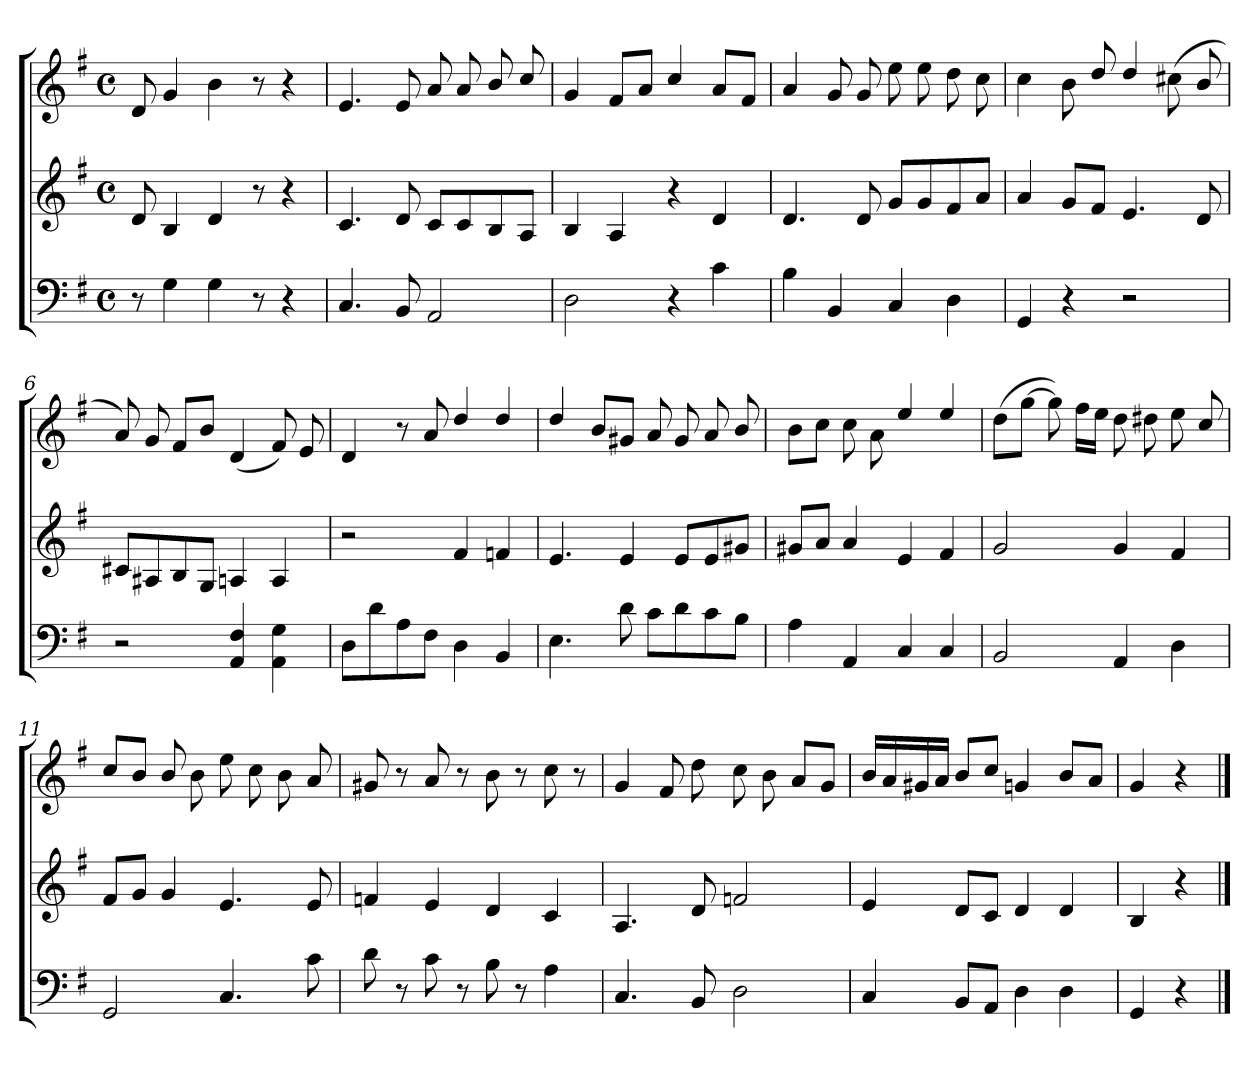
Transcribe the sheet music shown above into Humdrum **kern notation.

**kern	**kern	**kern
*part3	*part2	*part1
*staff3	*staff2	*staff1
*clefF4	*clefG2	*clefG2
*k[f#]	*k[f#]	*k[f#]
*M4/4	*M4/4	*M4/4
*met(c)	*met(c)	*met(c)
=1	=1	=1
8r	8d/	8d/
4G\	4B/	4g/
4G\	4d/	4b\
8r	8r	8r
4r	4r	4r
=2	=2	=2
4.C/	4.c/	4.e/
8BB/	8d/	8e/
2AA/	8c/L	8a/
.	8c/	8a/
.	8B/	8b/
.	8A/J	8cc/
=3	=3	=3
2D\	4B/	4g/
.	4A/	8f#/L
.	.	8a/J
4r	4r	4cc/
4c\	4d/	8a/L
.	.	8f#/J
=4	=4	=4
4B\	4.d/	4a/
4BB/	.	8g/
.	8d/	8g/
4C/	8g/L	8ee\
.	8g/	8ee\
4D\	8f#/	8dd\
.	8a/J	8cc\
=5	=5	=5
4GG/	4a/	4cc\
4r	8g/L	8b\
.	8f#/J	8dd/
2r	4.e/	4dd/
.	.	(8cc#X\
.	8d/	8b/
=6	=6	=6
2r	8c#X/L	8a/)
.	8A#X/	8g/
.	8B/	8f#/L
.	8G/J	8b/J
4AA/ 4F#/	4An/	(4d/
4AA\ 4G\	4A/	8f#/)
.	.	8e/
=7	=7	=7
8D\L	2r	4d/
8d\	.	.
8A\	.	8r
8F#\J	.	8a/
4D\	4f#/	4dd/
4BB/	4fn/	4dd/
=8	=8	=8
4.E\	4.e/	4dd/
.	.	8b/L
8d\	4e/	8g#X/J
8c\L	.	8a/
8d\	8e/L	8g#/
8c\	8e/	8a/
8B\J	8g#X/J	8b/
=9	=9	=9
4A\	8g#X/L	8b\L
.	8a/J	8cc\J
4AA/	4a/	8cc\
.	.	8a\
4C/	4e/	4ee/
4C/	4f#/	4ee/
=10	=10	=10
2BB/	2g/	(8dd\L
.	.	[8gg\J
.	.	8gg\])
.	.	16ff#\LL
.	.	16ee\JJ
4AA/	4g/	8dd\
.	.	8dd#X\
4D\	4f#/	8ee\
.	.	8cc/
=11	=11	=11
2GG/	8f#/L	8cc/L
.	8g/J	8b/J
.	4g/	8b/
.	.	8b\
4.C/	4.e/	8ee\
.	.	8cc\
.	.	8b\
8c\	8e/	8a/
=12	=12	=12
8d\	4fn/	8g#X/
8r	.	8r
8c\	4e/	8a/
8r	.	8r
8B\	4d/	8b\
8r	.	8r
4A\	4c/	8cc\
.	.	8r
=13	=13	=13
4.C/	4.A/	4g/
.	.	8f#/
8BB/	8d/	8dd\
2D\	2fn/	8cc\
.	.	8b\
.	.	8a/L
.	.	8g/J
=14	=14	=14
4C/	4e/	16b/LL
.	.	16a/
.	.	16g#X/
.	.	16a/JJ
8BB/L	8d/L	8b/L
8AA/J	8c/J	8cc/J
4D\	4d/	4gn/
4D\	4d/	8b/L
.	.	8a/J
=15	=15	=15
4GG/	4B/	4g/
4r	4r	4r
==	==	==
*-	*-	*-
